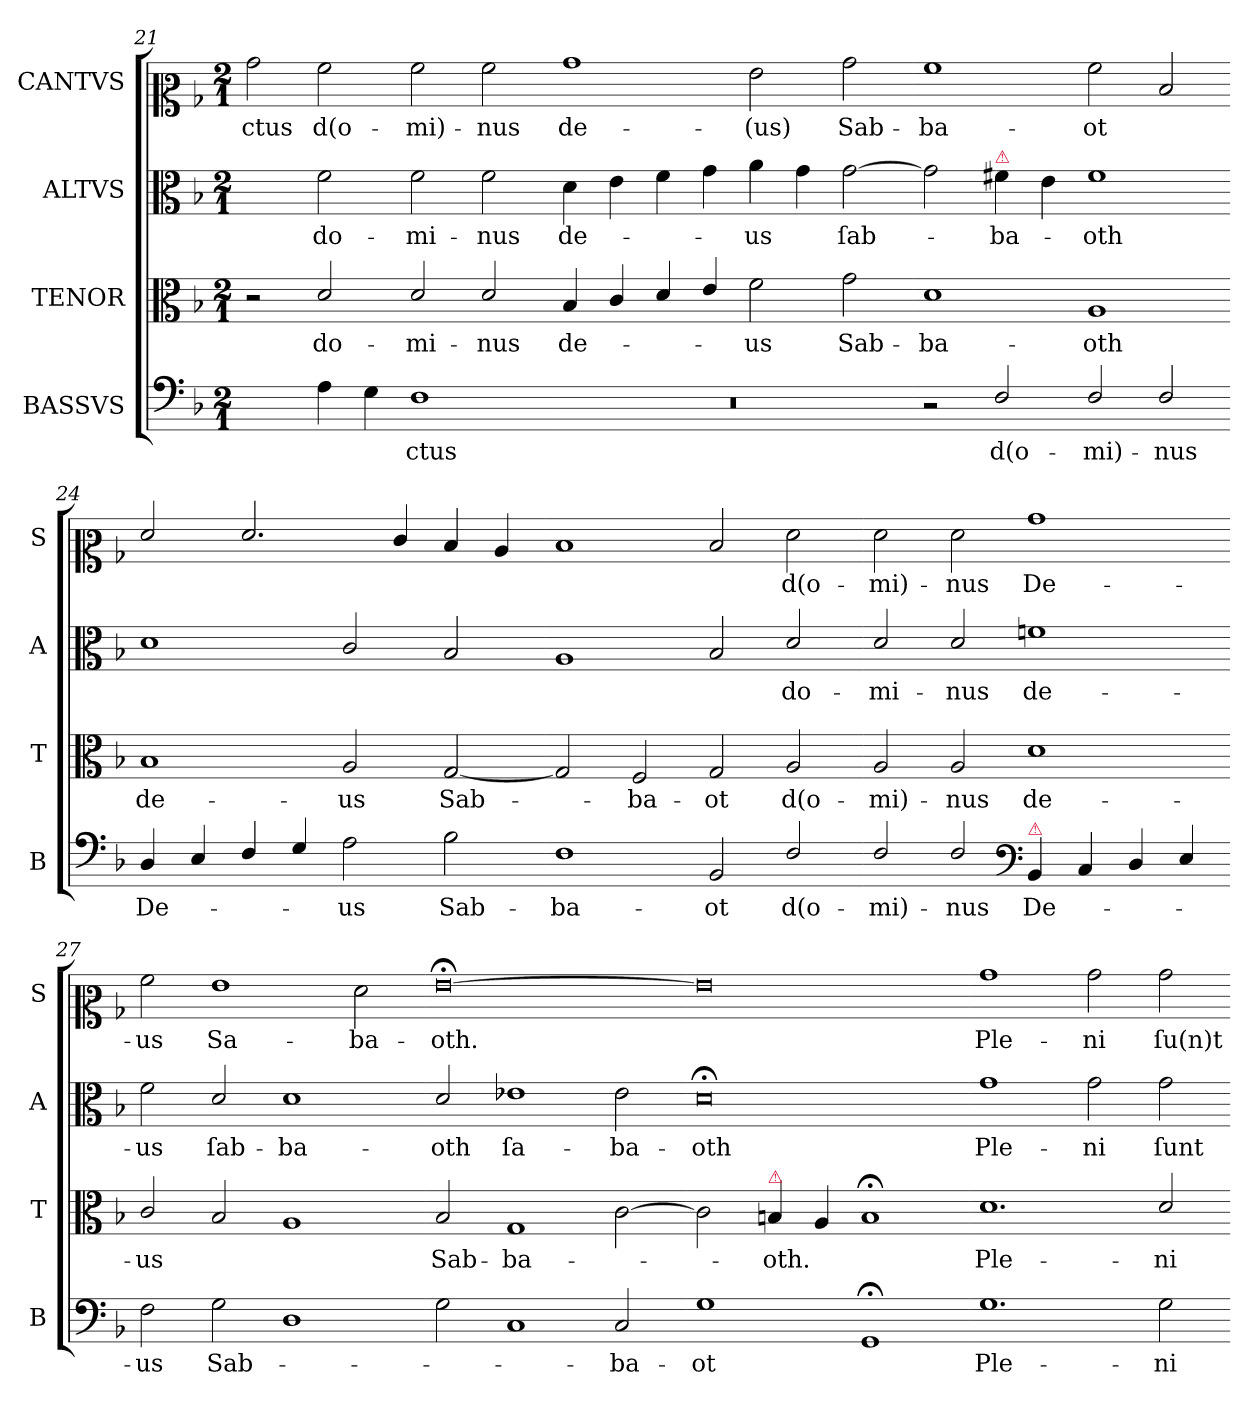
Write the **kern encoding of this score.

**kern	**text	**kern	**text	**kern	**text	**kern	**text
*part4	*part4	*part3	*part3	*part2	*part2	*part1	*part1
*staff4	*staff4	*staff3	*staff3	*staff2	*staff2	*staff1	*staff1
*I"BASSVS	*	*I"TENOR	*	*I"ALTVS	*	*I"CANTVS	*
*I'B	*	*I'T	*	*I'A	*	*I'S	*
*clefF5	*	*clefC3	*	*clefC3	*	*clefC2	*
*k[b-]	*	*k[b-]	*	*k[b-]	*	*k[b-]	*
*M2/1	*	*M2/1	*	*M2/1	*	*M2/1	*
=21	=21	=21	=21	=21	=21	=21	=21
2ryy	.	2r	.	2ryy	.	2b-\	-ctus
4F\	.	2d/	do-	2f\	do-	2a\	d(o-
4E\	.	.	.	.	.	.	.
1D	-ctus	2d/	-mi-	2f\	-mi-	2a\	-mi)-
.	.	2d/	-nus	2f\	-nus	2a\	-nus
=22-	=22-	=22-	=22-	=22-	=22-	=22-	=22-
0r	.	4B-/	de-	4d\	de-	1b-	de-
.	.	4c/	.	4e\	.	.	.
.	.	4d/	.	4f\	.	.	.
.	.	4e/	.	4g\	.	.	.
.	.	2f\	-us	4a\	-us	2g\	-(us)
.	.	.	.	4g\	.	.	.
.	.	2g\	Sab-	[2g\	ſab-	2b-\	Sab-
=23-	=23-	=23-	=23-	=23-	=23-	=23-	=23-
2r	.	1d	-ba-	2g\]	.	1a	-ba-
!	!	!	!	!LO:TX:a:color=crimson:t=⚠	!	!	!
2D/	d(o-	.	.	4f#X\	-ba-	.	.
.	.	.	.	4e\	.	.	.
2D/	-mi)-	1A	-oth	1f#	-oth	2a\	-ot
2D/	-nus	.	.	.	.	2d/	.
=24-	=24-	=24-	=24-	=24-	=24-	=24-	=24-
4BB-/	De-	1B-	de-	1d	.	2f/	.
4C/	.	.	.	.	.	.	.
4D/	.	.	.	.	.	2.f/	.
4E/	.	.	.	.	.	.	.
2F\	-us	2A/	-us	2c/	.	.	.
.	.	.	.	.	.	4e/	.
2G\	Sab-	[2G/	Sab-	2B-/	.	4d/	.
.	.	.	.	.	.	4c/	.
=25-	=25-	=25-	=25-	=25-	=25-	=25-	=25-
1D	-ba-	2G/]	.	1A	.	1d	.
.	.	2F/	-ba-	.	.	.	.
2GG/	-ot	2G/	-ot	2B-/	.	2d/	.
!	!LO:LY:i	!	!	!	!LO:LY:i	!	!
2D/	d(o-	2A/	d(o-	2d/	do-	2f\	d(o-
=26-	=26-	=26-	=26-	=26-	=26-	=26-	=26-
!	!LO:LY:i	!	!	!	!LO:LY:i	!	!
2D/	-mi)-	2A/	-mi)-	2d/	-mi-	2f\	-mi)-
!	!LO:LY:i	!	!	!	!LO:LY:i	!	!
2D/	-nus	2A/	-nus	2d/	-nus	2f\	-nus
*clefF4	*	*	*	*	*	*	*
!LO:TX:a:color=crimson:t=⚠	!	!	!	!	!	!	!
!	!LO:LY:i	!	!	!	!LO:LY:i	!	!
4BB-/	De-	1d	de-	1fn	de-	1b-	De-
4C/	.	.	.	.	.	.	.
4D/	.	.	.	.	.	.	.
4E/	.	.	.	.	.	.	.
=27-	=27-	=27-	=27-	=27-	=27-	=27-	=27-
!	!LO:LY:i	!	!	!	!LO:LY:i	!	!
2F\	-us	2c/	-us	2f\	-us	2a\	-us
!	!LO:LY:i	!	!	!	!LO:LY:i	!	!
2G\	Sab-	2B-/	.	2d/	ſab-	1g	Sa-
!	!	!	!	!	!LO:LY:i	!	!
1D	.	1A	.	1d	-ba-	.	.
.	.	.	.	.	.	2f\	-ba-
=28-	=28-	=28-	=28-	=28-	=28-	=28-	=28-
!	!	!	!	!	!LO:LY:i	!	!
2G\	.	2B-/	Sab-	2d/	-oth	[0g;	-oth.
1C	.	1G	-ba-	1e-X	ſa-	.	.
!	!LO:LY:i	!	!	!	!	!	!
2C/	-ba-	[2c\	.	2e-\	-ba-	.	.
=29-	=29-	=29-	=29-	=29-	=29-	=29-	=29-
!	!LO:LY:i	!	!	!	!	!	!
1G	-ot	2c\]	.	0d;<	-oth	0g]	.
!	!	!LO:TX:a:color=crimson:t=⚠	!	!	!	!	!
.	.	4Bn/	-oth.	.	.	.	.
.	.	4A/	.	.	.	.	.
1GG;<	.	1B;<	.	.	.	.	.
=30-	=30-	=30-	=30-	=30-	=30-	=30-	=30-
1.G	Ple-	1.d	Ple-	1g	Ple-	1b-	Ple-
.	.	.	.	2g\	-ni	2b-\	-ni
2G\	-ni	2d/	-ni	2g\	ſunt	2b-\	ſu(n)t
=-	=-	=-	=-	=-	=-	=-	=-
*-	*-	*-	*-	*-	*-	*-	*-
